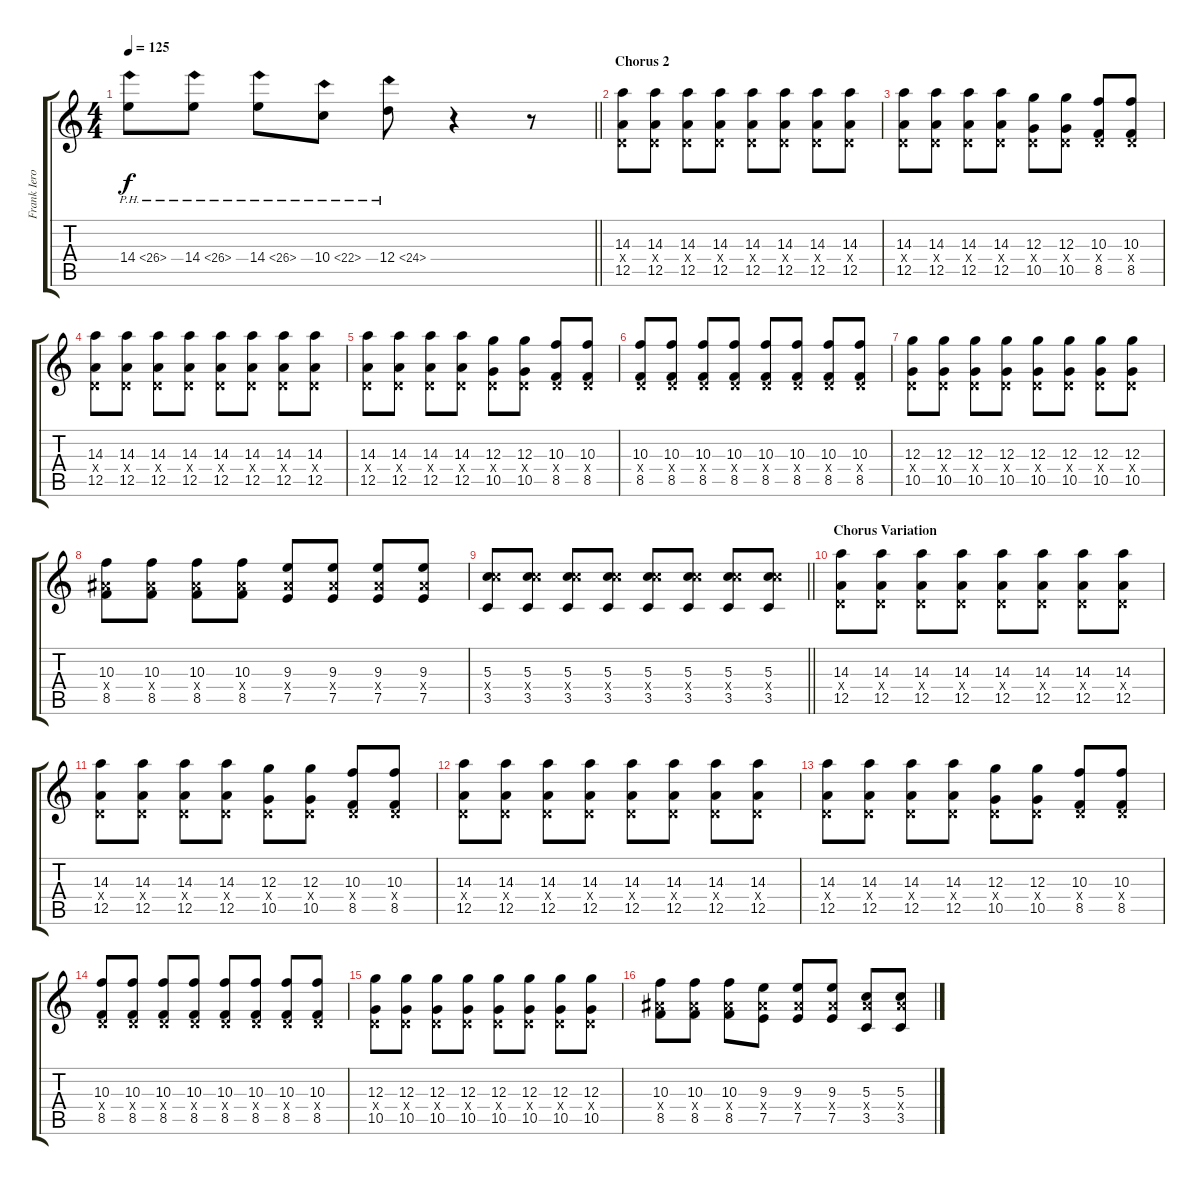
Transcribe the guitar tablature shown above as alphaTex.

\track ("Frank Iero" "Frank Iero") {instrument distortionguitar}
\staff {score tabs}
\tuning (E4 B3 G3 D3 A2 E2) {hide}
\ts (4 4)
\tempo 125
\clef g2
\barLineRight lightlight
\ks c
14.4{ph 12}.8{dy f} 14.4{ph 12}.8 14.4{ph 12}.8 10.4{ph 12}.8 12.4{ph 12}.8 r.4 r.8 |
\section ("" "Chorus 2")
(14.3 0.4{x} 12.5).8 (14.3 0.4{x} 12.5).8 (14.3 0.4{x} 12.5).8 (14.3 0.4{x} 12.5).8 (14.3 0.4{x} 12.5).8 (14.3 0.4{x} 12.5).8 (14.3 0.4{x} 12.5).8 (14.3 0.4{x} 12.5).8 |
(14.3 0.4{x} 12.5).8 (14.3 0.4{x} 12.5).8 (14.3 0.4{x} 12.5).8 (14.3 0.4{x} 12.5).8 (12.3 0.4{x} 10.5).8 (12.3 0.4{x} 10.5).8 (10.3 0.4{x} 8.5).8 (10.3 0.4{x} 8.5).8 |
(14.3 0.4{x} 12.5).8 (14.3 0.4{x} 12.5).8 (14.3 0.4{x} 12.5).8 (14.3 0.4{x} 12.5).8 (14.3 0.4{x} 12.5).8 (14.3 0.4{x} 12.5).8 (14.3 0.4{x} 12.5).8 (14.3 0.4{x} 12.5).8 |
(14.3 0.4{x} 12.5).8 (14.3 0.4{x} 12.5).8 (14.3 0.4{x} 12.5).8 (14.3 0.4{x} 12.5).8 (12.3 0.4{x} 10.5).8 (12.3 0.4{x} 10.5).8 (10.3 0.4{x} 8.5).8 (10.3 0.4{x} 8.5).8 |
(10.3 0.4{x} 8.5).8 (10.3 0.4{x} 8.5).8 (10.3 0.4{x} 8.5).8 (10.3 0.4{x} 8.5).8 (10.3 0.4{x} 8.5).8 (10.3 0.4{x} 8.5).8 (10.3 0.4{x} 8.5).8 (10.3 0.4{x} 8.5).8 |
(12.3 0.4{x} 10.5).8 (12.3 0.4{x} 10.5).8 (12.3 0.4{x} 10.5).8 (12.3 0.4{x} 10.5).8 (12.3 0.4{x} 10.5).8 (12.3 0.4{x} 10.5).8 (12.3 0.4{x} 10.5).8 (12.3 0.4{x} 10.5).8 |
(10.3 8.4{x} 8.5).8 (10.3 8.4{x} 8.5).8 (10.3 8.4{x} 8.5).8 (10.3 8.4{x} 8.5).8 (9.3 8.4{x} 7.5).8 (9.3 8.4{x} 7.5).8 (9.3 8.4{x} 7.5).8 (9.3 8.4{x} 7.5).8 |
\barLineRight lightlight
(5.3 10.4{x} 3.5).8 (5.3 10.4{x} 3.5).8 (5.3 10.4{x} 3.5).8 (5.3 10.4{x} 3.5).8 (5.3 10.4{x} 3.5).8 (5.3 10.4{x} 3.5).8 (5.3 10.4{x} 3.5).8 (5.3 10.4{x} 3.5).8 |
\section ("" "Chorus Variation")
(14.3 0.4{x} 12.5).8 (14.3 0.4{x} 12.5).8 (14.3 0.4{x} 12.5).8 (14.3 0.4{x} 12.5).8 (14.3 0.4{x} 12.5).8 (14.3 0.4{x} 12.5).8 (14.3 0.4{x} 12.5).8 (14.3 0.4{x} 12.5).8 |
(14.3 0.4{x} 12.5).8 (14.3 0.4{x} 12.5).8 (14.3 0.4{x} 12.5).8 (14.3 0.4{x} 12.5).8 (12.3 0.4{x} 10.5).8 (12.3 0.4{x} 10.5).8 (10.3 0.4{x} 8.5).8 (10.3 0.4{x} 8.5).8 |
(14.3 0.4{x} 12.5).8 (14.3 0.4{x} 12.5).8 (14.3 0.4{x} 12.5).8 (14.3 0.4{x} 12.5).8 (14.3 0.4{x} 12.5).8 (14.3 0.4{x} 12.5).8 (14.3 0.4{x} 12.5).8 (14.3 0.4{x} 12.5).8 |
(14.3 0.4{x} 12.5).8 (14.3 0.4{x} 12.5).8 (14.3 0.4{x} 12.5).8 (14.3 0.4{x} 12.5).8 (12.3 0.4{x} 10.5).8 (12.3 0.4{x} 10.5).8 (10.3 0.4{x} 8.5).8 (10.3 0.4{x} 8.5).8 |
(10.3 0.4{x} 8.5).8 (10.3 0.4{x} 8.5).8 (10.3 0.4{x} 8.5).8 (10.3 0.4{x} 8.5).8 (10.3 0.4{x} 8.5).8 (10.3 0.4{x} 8.5).8 (10.3 0.4{x} 8.5).8 (10.3 0.4{x} 8.5).8 |
(12.3 0.4{x} 10.5).8 (12.3 0.4{x} 10.5).8 (12.3 0.4{x} 10.5).8 (12.3 0.4{x} 10.5).8 (12.3 0.4{x} 10.5).8 (12.3 0.4{x} 10.5).8 (12.3 0.4{x} 10.5).8 (12.3 0.4{x} 10.5).8 |
(10.3 8.4{x} 8.5).8 (10.3 8.4{x} 8.5).8 (10.3 8.4{x} 8.5).8 (9.3 8.4{x} 7.5).8 (9.3 8.4{x} 7.5).8 (9.3 8.4{x} 7.5).8 (5.3 8.4{x} 3.5).8 (5.3 8.4{x} 3.5).8
